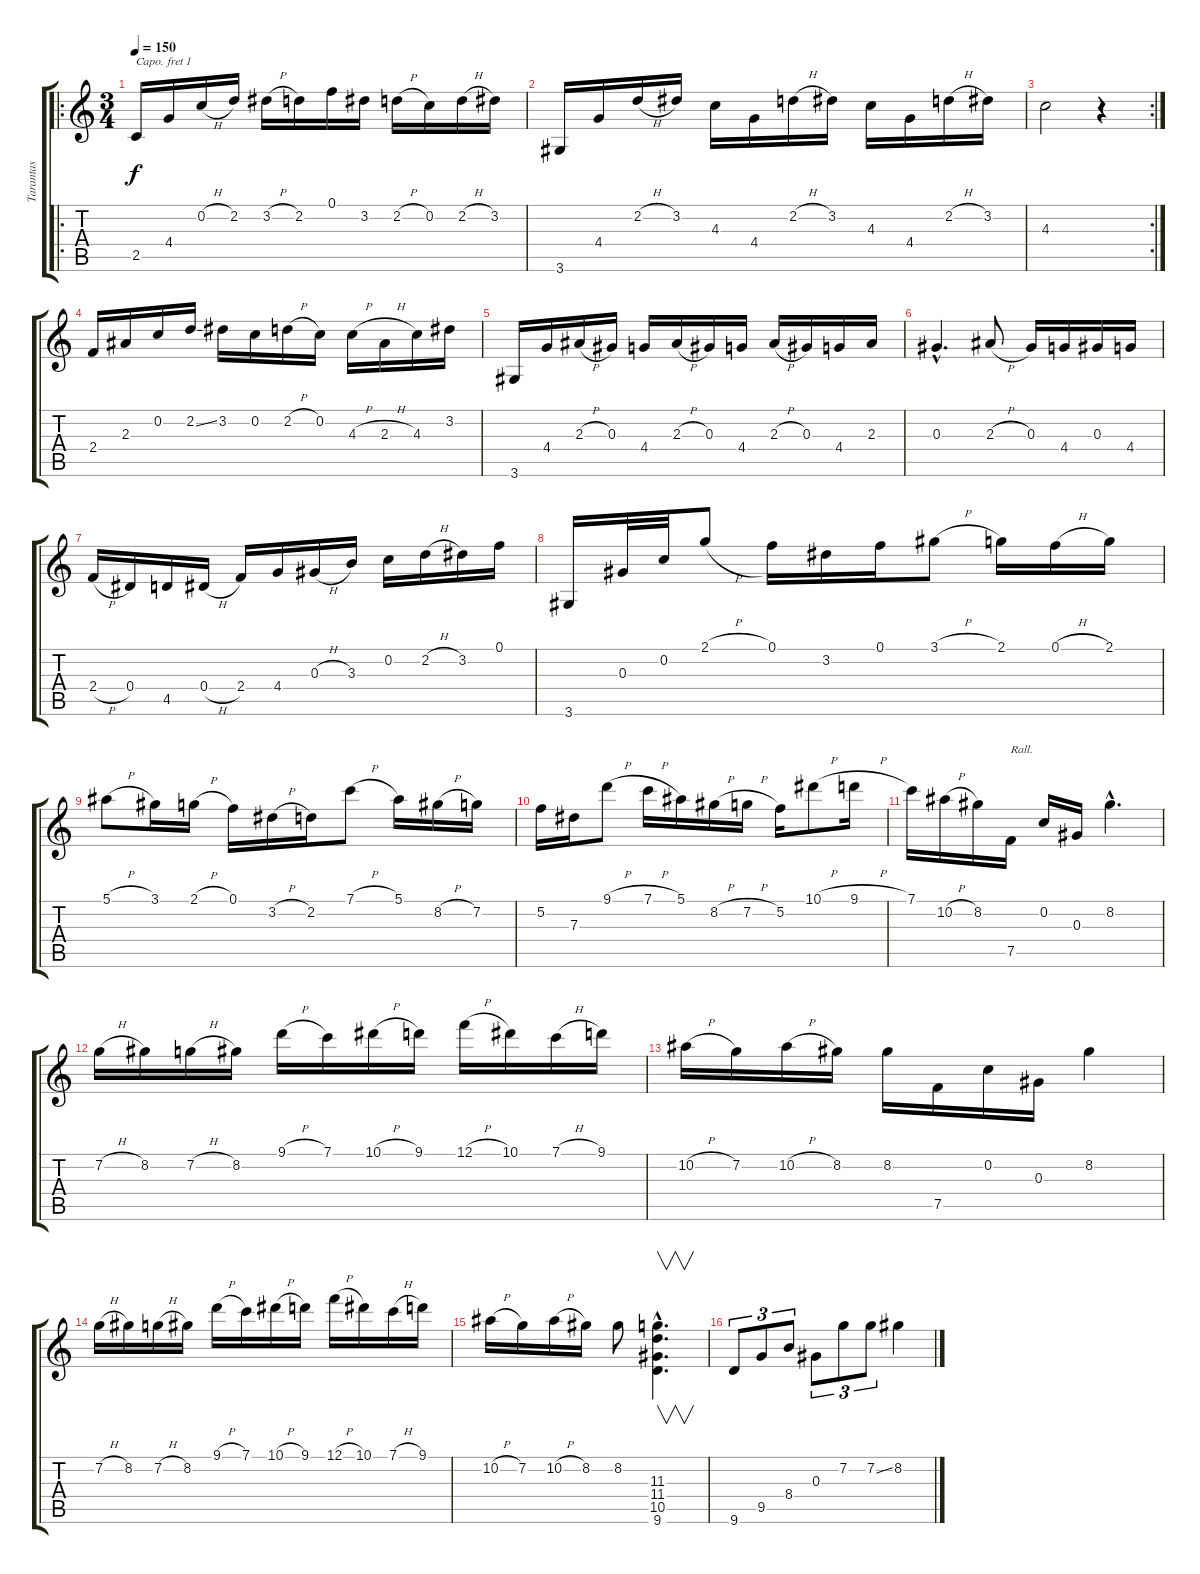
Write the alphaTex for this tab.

\track ("Tarantas" "Tarantas") {instrument acousticguitarnylon}
\staff {score tabs}
\capo 1
\tuning (E4 B3 G3 D3 A2 E2) {hide}
\ro
\ts (3 4)
\tempo 150
\clef g2
\ks c
2.5.16{dy f instrument acousticguitarnylon} 4.4.16 0.2{h}.16 2.2.16 3.2{h}.16 2.2.16 0.1.16 3.2.16 2.2{h}.16 0.2.16 2.2{h}.16 3.2.16 |
3.6.16 4.4.16 2.2{h}.16 3.2.16 4.3.16 4.4.16 2.2{h}.16 3.2.16 4.3.16 4.4.16 2.2{h}.16 3.2.16 |
\rc 2
4.3.2 r.4 |
2.4.16 2.3.16 0.2.16 2.2{ss}.16 3.2.16 0.2.16 2.2{h}.16 0.2.16 4.3{h}.16 2.3{h}.16 4.3.16 3.2.16 |
3.6.16 4.4.16 2.3{h}.16 0.3.16 4.4.16 2.3{h}.16 0.3.16 4.4.16 2.3{h}.16 0.3.16 4.4.16 2.3.16 |
0.3{hac}.4{d} 2.3{h}.8 0.3.16 4.4.16 0.3.16 4.4.16 |
2.4{h}.16 0.4.16 4.5.16 0.4{h}.16 2.4.16 4.4.16 0.3{h}.16 3.3.16 0.2.16 2.2{h}.16 3.2.16 0.1.16 |
3.6.16 0.3.32 0.2.32 2.1{h}.8 0.1.16 3.2.16 0.1.16 3.1{h}.8 2.1.16 0.1{h}.16 2.1.16 |
5.1{h}.8 3.1.16 2.1{h}.16 0.1.16 3.2{h}.16 2.2.16 7.1{h}.8 5.1.16 8.2{h}.16 7.2.16 |
5.2.16 7.3.16 9.1{h}.8 7.1{h}.16 5.1.16 8.2{h}.16 7.2{h}.16 5.2.16 10.1{h}.8 9.1{h}.16 |
7.1.16 10.2{h}.16 8.2.16 7.5.16{txt "Rall."} 0.2.16 0.3.16 8.2{hac}.4{d} |
7.2{h}.16 8.2.16 7.2{h}.16 8.2.16 9.1{h}.16 7.1.16 10.1{h}.16 9.1.16 12.1{h}.16 10.1.16 7.1{h}.16 9.1.16 |
10.2{h}.16 7.2.16 10.2{h}.16 8.2.16 8.2.16 7.5.16 0.2.16 0.3.16 8.2.4 |
7.2{h}.16 8.2.16 7.2{h}.16 8.2.16 9.1{h}.16 7.1.16 10.1{h}.16 9.1.16 12.1{h}.16 10.1.16 7.1{h}.16 9.1.16 |
10.2{h}.16 7.2.16 10.2{h}.16 8.2.16 8.2.8 (11.3{hac} 11.4{hac} 10.5{hac} 9.6{hac}).4{v d} |
9.6.8{tu (3 2)} 9.5.8{tu (3 2)} 8.4.8{tu (3 2)} 0.3.8{tu (3 2)} 7.2.8{tu (3 2)} 7.2{ss}.8{tu (3 2)} 8.2.4
